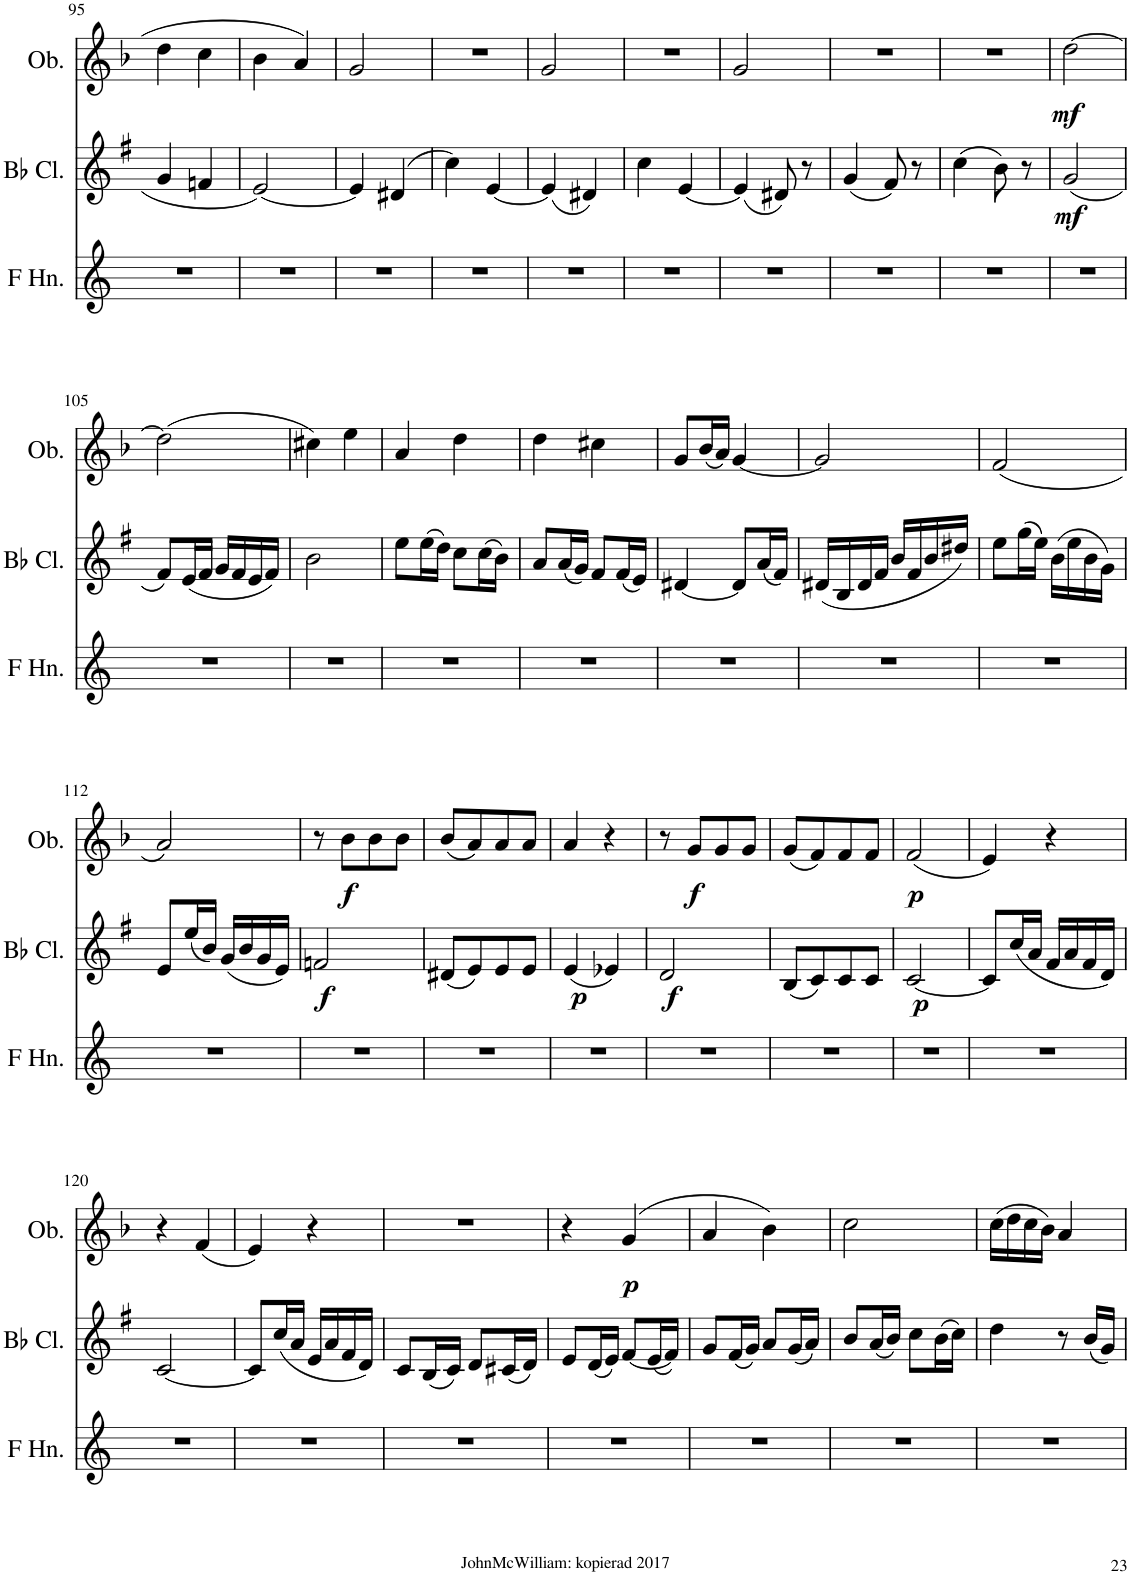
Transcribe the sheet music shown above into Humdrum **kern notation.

**kern	**kern	**dynam	**kern	**dynam
*part3	*part2	*part2	*part1	*part1
*staff3	*staff2	*staff2	*staff1	*staff1
*I"Horn in F	*I"Bb Clarinet	*	*I"Oboe	*
*	*I'Bb Cl.	*	*I'Ob.	*
!!LO:PB:g=z
*clefG2	*clefG2	*	*clefG2	*
*Trd4c7	*Trd1c2	*	*	*
*k[]	*k[f#]	*	*k[b-]	*
*M2/4	*M2/4	*	*M2/4	*
=95	=95	=95	=95	=95
2r	4g/	.	4dd\	.
.	4fn/	.	4cc\	.
=96	=96	=96	=96	=96
2r	[2e/	.	4b-\	.
.	.	.	4a/	.
=97	=97	=97	=97	=97
2r	4e/]	.	2g/	.
.	(4d#X/	.	.	.
=98	=98	=98	=98	=98
2r	4cc\)	.	2r	.
.	[4e/	.	.	.
=99	=99	=99	=99	=99
2r	(4e/]	.	2g/	.
.	4d#X/)	.	.	.
=100	=100	=100	=100	=100
2r	4cc\	.	2r	.
.	[4e/	.	.	.
=101	=101	=101	=101	=101
2r	(4e/]	.	2g/	.
.	8d#X/)	.	.	.
.	8r	.	.	.
=102	=102	=102	=102	=102
2r	(4g/	.	2r	.
.	8f#/)	.	.	.
.	8r	.	.	.
=103	=103	=103	=103	=103
2r	(4cc\	.	2r	.
.	8b\)	.	.	.
.	8r	.	.	.
=104	=104	=104	=104	=104
!	!	!LO:DY:b	!	!LO:DY:b
2r	(2g/	mf	[2dd\	mf
!!LO:LB:g=z
=105	=105	=105	=105	=105
2r	8f#/L)	.	(2dd\]	.
.	(16e/L	.	.	.
.	16f#/JJ	.	.	.
.	16g/LL	.	.	.
.	16f#/	.	.	.
.	16e/	.	.	.
.	16f#/JJ)	.	.	.
=106	=106	=106	=106	=106
2r	2b\	.	4cc#X\)	.
.	.	.	4ee\	.
=107	=107	=107	=107	=107
2r	8ee\L	.	4a/	.
.	(16ee\L	.	.	.
.	16dd\JJ)	.	.	.
.	8cc\L	.	4dd\	.
.	(16cc\L	.	.	.
.	16b\JJ)	.	.	.
=108	=108	=108	=108	=108
2r	8a/L	.	4dd\	.
.	(16a/L	.	.	.
.	16g/JJ)	.	.	.
.	8f#/L	.	4cc#X\	.
.	(16f#/L	.	.	.
.	16e/JJ)	.	.	.
=109	=109	=109	=109	=109
2r	[4d#X/	.	8g/L	.
.	.	.	(16b-/L	.
.	.	.	16a/JJ)	.
.	8d#/L]	.	[4g/	.
.	(16a/L	.	.	.
.	16f#/JJ)	.	.	.
=110	=110	=110	=110	=110
2r	(16d#X/LL	.	2g/]	.
.	16B/	.	.	.
.	16d#/	.	.	.
.	16f#/JJ	.	.	.
.	16b/LL	.	.	.
.	16f#/	.	.	.
.	16b/	.	.	.
.	16dd#X/JJ)	.	.	.
=111	=111	=111	=111	=111
2r	8ee\L	.	(2f/	.
.	(16gg\L	.	.	.
.	16ee\JJ)	.	.	.
.	(16b\LL	.	.	.
.	16ee\	.	.	.
.	16b\	.	.	.
.	16g\JJ)	.	.	.
!!LO:LB:g=z
=112	=112	=112	=112	=112
2r	8e/L	.	2a/)	.
.	(16ee/L	.	.	.
.	16b/JJ)	.	.	.
.	(16g/LL	.	.	.
.	16b/	.	.	.
.	16g/	.	.	.
.	16e/JJ)	.	.	.
=113	=113	=113	=113	=113
!	!	!LO:DY:b	!	!
2r	2fn/	f	8r	.
!	!	!	!	!LO:DY:b
.	.	.	8b-\L	f
.	.	.	8b-\	.
.	.	.	8b-\J	.
=114	=114	=114	=114	=114
2r	(8d#X/L	.	(8b-/L	.
.	8e/)	.	8a/)	.
.	8e/	.	8a/	.
.	8e/J	.	8a/J	.
=115	=115	=115	=115	=115
!	!	!LO:DY:b	!	!
2r	(4e/	p	4a/	.
.	4e-X/)	.	4r	.
=116	=116	=116	=116	=116
!	!	!LO:DY:b	!	!
2r	2d/	f	8r	.
!	!	!	!	!LO:DY:b
.	.	.	8g/L	f
.	.	.	8g/	.
.	.	.	8g/J	.
=117	=117	=117	=117	=117
2r	(8B/L	.	(8g/L	.
.	8c/)	.	8f/)	.
.	8c/	.	8f/	.
.	8c/J	.	8f/J	.
=118	=118	=118	=118	=118
!	!	!LO:DY:b	!	!LO:DY:b
2r	[2c/	p	(2f/	p
=119	=119	=119	=119	=119
2r	8c/L]	.	4e/)	.
.	(16cc/L	.	.	.
.	16a/JJ	.	.	.
.	16f#/LL	.	4r	.
.	16a/	.	.	.
.	16f#/	.	.	.
.	16d/JJ)	.	.	.
!!LO:LB:g=z
=120	=120	=120	=120	=120
2r	[2c/	.	4r	.
.	.	.	(4f/	.
=121	=121	=121	=121	=121
2r	8c/L]	.	4e/)	.
.	(16cc/L	.	.	.
.	16a/JJ	.	.	.
.	16e/LL	.	4r	.
.	16a/	.	.	.
.	16f#/	.	.	.
.	16d/JJ)	.	.	.
=122	=122	=122	=122	=122
2r	8c/L	.	2r	.
.	(16B/L	.	.	.
.	16c/JJ)	.	.	.
.	8d/L	.	.	.
.	(16c#X/L	.	.	.
.	16d/JJ)	.	.	.
=123	=123	=123	=123	=123
2r	8e/L	.	4r	.
.	(16d/L	.	.	.
.	16e/JJ)	.	.	.
!	!	!	!	!LO:DY:b
.	[8f#/L	.	(4g/	p
.	(16e/L	.	.	.
.	16f#/JJ])	.	.	.
=124	=124	=124	=124	=124
2r	8g/L	.	4a/	.
.	(16f#/L	.	.	.
.	16g/JJ)	.	.	.
.	8a/L	.	4b-\)	.
.	(16g/L	.	.	.
.	16a/JJ)	.	.	.
=125	=125	=125	=125	=125
2r	8b/L	.	2cc\	.
.	(16a/L	.	.	.
.	16b/JJ)	.	.	.
.	8cc\L	.	.	.
.	(16b\L	.	.	.
.	16cc\JJ)	.	.	.
=126	=126	=126	=126	=126
2r	4dd\	.	(16cc\LL	.
.	.	.	16dd\	.
.	.	.	16cc\	.
.	.	.	16b-\JJ)	.
.	8r	.	4a/	.
.	(16b/LL	.	.	.
.	16g/JJ)	.	.	.
=	=	=	=	=
*-	*-	*-	*-	*-
